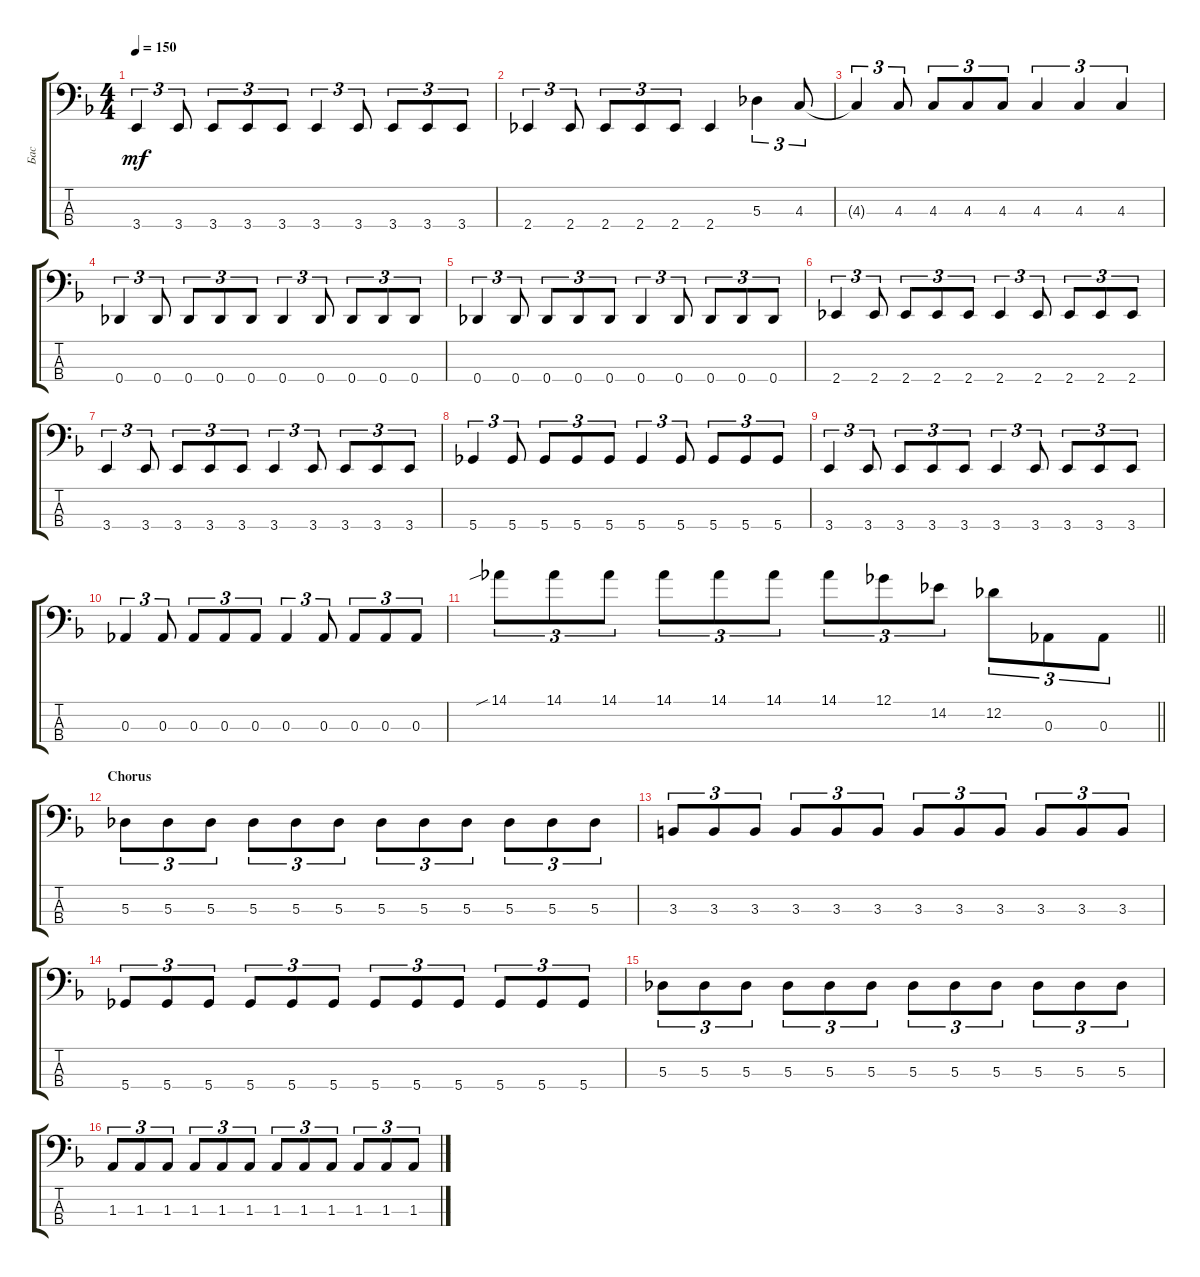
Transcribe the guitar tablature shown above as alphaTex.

\track ("Бас" "Бас") {instrument electricbassfinger}
\staff {score tabs}
\tuning (Gb2 Db2 Ab1 Db1) {hide}
\ts (4 4)
\tempo 150
\clef f4
\ks dminor
3.4.4{tu (3 2) dy mf} 3.4.8{tu (3 2)} 3.4.8{tu (3 2)} 3.4.8{tu (3 2)} 3.4.8{tu (3 2)} 3.4.4{tu (3 2)} 3.4.8{tu (3 2)} 3.4.8{tu (3 2)} 3.4.8{tu (3 2)} 3.4.8{tu (3 2)} |
2.4.4{tu (3 2)} 2.4.8{tu (3 2)} 2.4.8{tu (3 2)} 2.4.8{tu (3 2)} 2.4.8{tu (3 2)} 2.4.4 5.3.4{tu (3 2)} 4.3.8{tu (3 2)} |
4.3{t}.4{tu (3 2)} 4.3.8{tu (3 2)} 4.3.8{tu (3 2)} 4.3.8{tu (3 2)} 4.3.8{tu (3 2)} 4.3.4{tu (3 2)} 4.3.4{tu (3 2)} 4.3.4{tu (3 2)} |
0.4.4{tu (3 2)} 0.4.8{tu (3 2)} 0.4.8{tu (3 2)} 0.4.8{tu (3 2)} 0.4.8{tu (3 2)} 0.4.4{tu (3 2)} 0.4.8{tu (3 2)} 0.4.8{tu (3 2)} 0.4.8{tu (3 2)} 0.4.8{tu (3 2)} |
0.4.4{tu (3 2)} 0.4.8{tu (3 2)} 0.4.8{tu (3 2)} 0.4.8{tu (3 2)} 0.4.8{tu (3 2)} 0.4.4{tu (3 2)} 0.4.8{tu (3 2)} 0.4.8{tu (3 2)} 0.4.8{tu (3 2)} 0.4.8{tu (3 2)} |
2.4.4{tu (3 2)} 2.4.8{tu (3 2)} 2.4.8{tu (3 2)} 2.4.8{tu (3 2)} 2.4.8{tu (3 2)} 2.4.4{tu (3 2)} 2.4.8{tu (3 2)} 2.4.8{tu (3 2)} 2.4.8{tu (3 2)} 2.4.8{tu (3 2)} |
3.4.4{tu (3 2)} 3.4.8{tu (3 2)} 3.4.8{tu (3 2)} 3.4.8{tu (3 2)} 3.4.8{tu (3 2)} 3.4.4{tu (3 2)} 3.4.8{tu (3 2)} 3.4.8{tu (3 2)} 3.4.8{tu (3 2)} 3.4.8{tu (3 2)} |
5.4.4{tu (3 2)} 5.4.8{tu (3 2)} 5.4.8{tu (3 2)} 5.4.8{tu (3 2)} 5.4.8{tu (3 2)} 5.4.4{tu (3 2)} 5.4.8{tu (3 2)} 5.4.8{tu (3 2)} 5.4.8{tu (3 2)} 5.4.8{tu (3 2)} |
3.4.4{tu (3 2)} 3.4.8{tu (3 2)} 3.4.8{tu (3 2)} 3.4.8{tu (3 2)} 3.4.8{tu (3 2)} 3.4.4{tu (3 2)} 3.4.8{tu (3 2)} 3.4.8{tu (3 2)} 3.4.8{tu (3 2)} 3.4.8{tu (3 2)} |
0.3.4{tu (3 2)} 0.3.8{tu (3 2)} 0.3.8{tu (3 2)} 0.3.8{tu (3 2)} 0.3.8{tu (3 2)} 0.3.4{tu (3 2)} 0.3.8{tu (3 2)} 0.3.8{tu (3 2)} 0.3.8{tu (3 2)} 0.3.8{tu (3 2)} |
\barLineRight lightlight
14.1{sib}.8{tu (3 2)} 14.1.8{tu (3 2)} 14.1.8{tu (3 2)} 14.1.8{tu (3 2)} 14.1.8{tu (3 2)} 14.1.8{tu (3 2)} 14.1.8{tu (3 2)} 12.1.8{tu (3 2)} 14.2.8{tu (3 2)} 12.2.8{tu (3 2)} 0.3.8{tu (3 2)} 0.3.8{tu (3 2)} |
\section ("" "Chorus")
5.3.8{tu (3 2)} 5.3.8{tu (3 2)} 5.3.8{tu (3 2)} 5.3.8{tu (3 2)} 5.3.8{tu (3 2)} 5.3.8{tu (3 2)} 5.3.8{tu (3 2)} 5.3.8{tu (3 2)} 5.3.8{tu (3 2)} 5.3.8{tu (3 2)} 5.3.8{tu (3 2)} 5.3.8{tu (3 2)} |
3.3.8{tu (3 2)} 3.3.8{tu (3 2)} 3.3.8{tu (3 2)} 3.3.8{tu (3 2)} 3.3.8{tu (3 2)} 3.3.8{tu (3 2)} 3.3.8{tu (3 2)} 3.3.8{tu (3 2)} 3.3.8{tu (3 2)} 3.3.8{tu (3 2)} 3.3.8{tu (3 2)} 3.3.8{tu (3 2)} |
5.4.8{tu (3 2)} 5.4.8{tu (3 2)} 5.4.8{tu (3 2)} 5.4.8{tu (3 2)} 5.4.8{tu (3 2)} 5.4.8{tu (3 2)} 5.4.8{tu (3 2)} 5.4.8{tu (3 2)} 5.4.8{tu (3 2)} 5.4.8{tu (3 2)} 5.4.8{tu (3 2)} 5.4.8{tu (3 2)} |
5.3.8{tu (3 2)} 5.3.8{tu (3 2)} 5.3.8{tu (3 2)} 5.3.8{tu (3 2)} 5.3.8{tu (3 2)} 5.3.8{tu (3 2)} 5.3.8{tu (3 2)} 5.3.8{tu (3 2)} 5.3.8{tu (3 2)} 5.3.8{tu (3 2)} 5.3.8{tu (3 2)} 5.3.8{tu (3 2)} |
1.3.8{tu (3 2)} 1.3.8{tu (3 2)} 1.3.8{tu (3 2)} 1.3.8{tu (3 2)} 1.3.8{tu (3 2)} 1.3.8{tu (3 2)} 1.3.8{tu (3 2)} 1.3.8{tu (3 2)} 1.3.8{tu (3 2)} 1.3.8{tu (3 2)} 1.3.8{tu (3 2)} 1.3.8{tu (3 2)}
